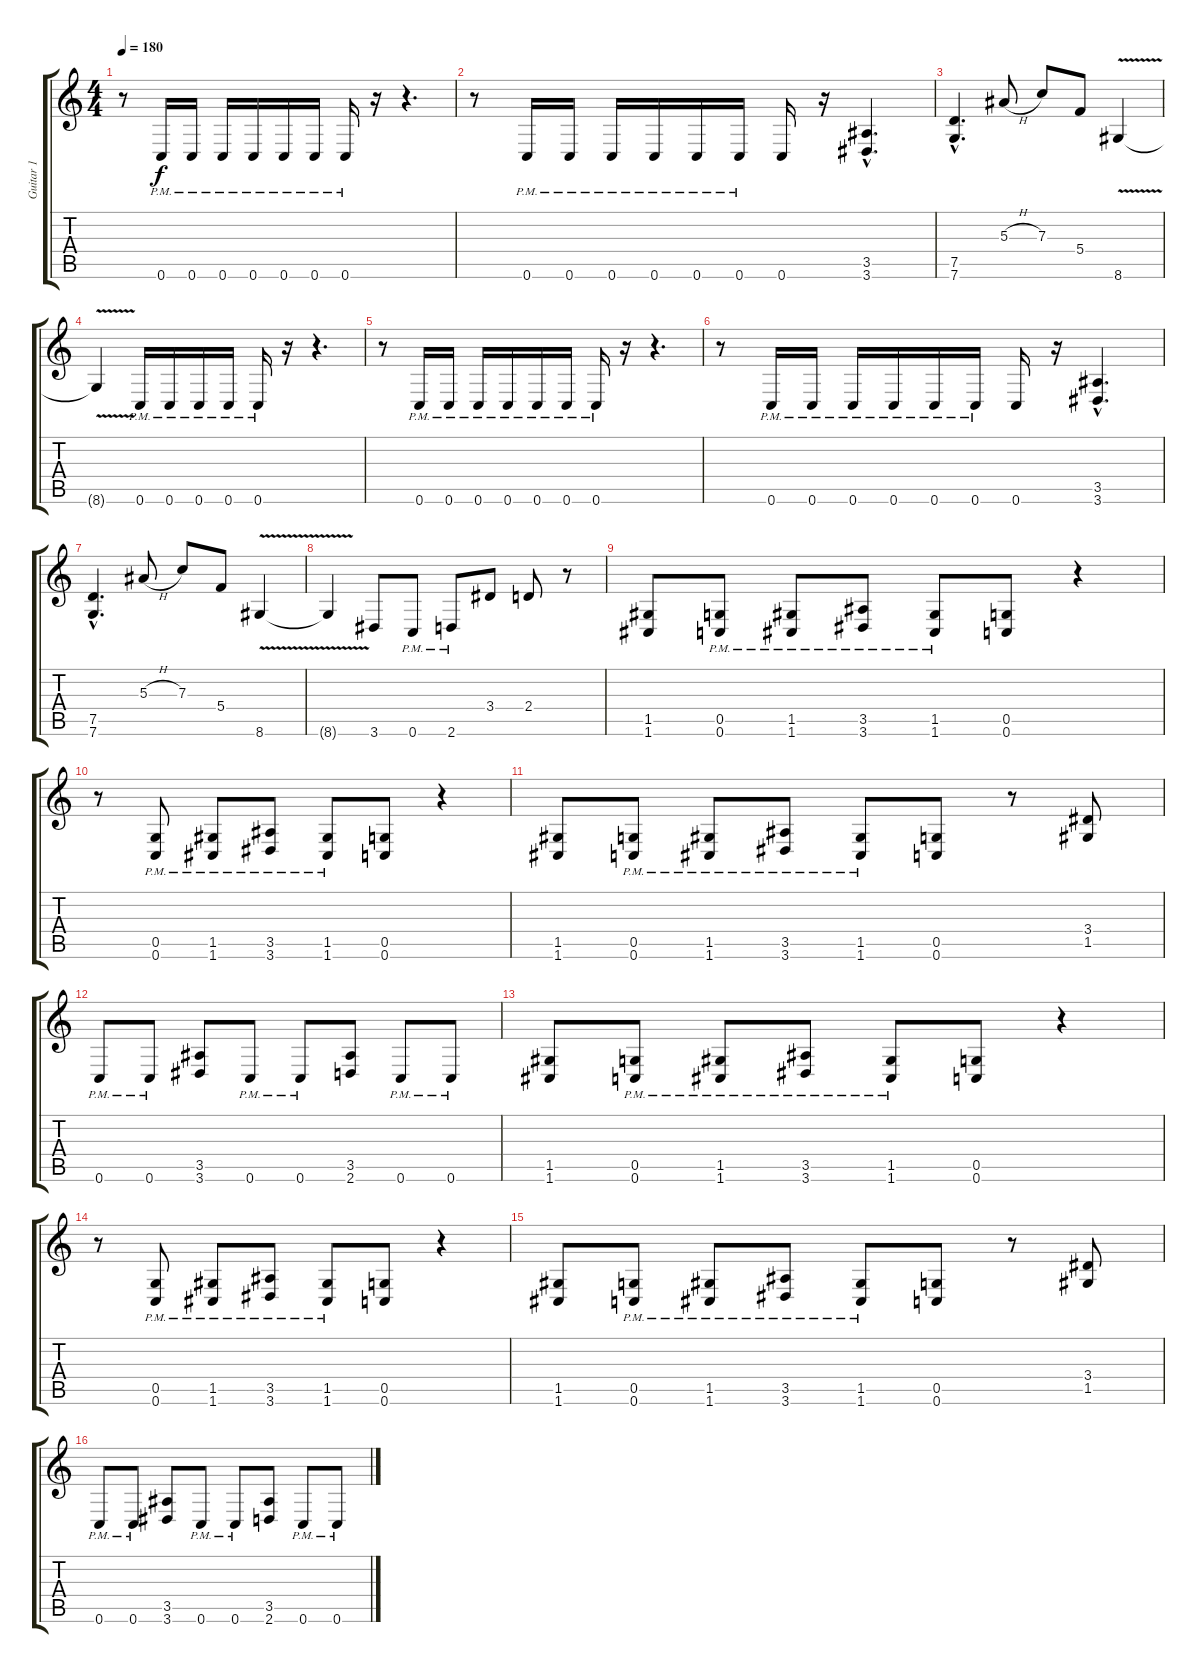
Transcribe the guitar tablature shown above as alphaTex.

\track ("Guitar 1" "Guitar 1") {instrument distortionguitar}
\staff {score tabs}
\tuning (D4 A3 F3 C3 G2 C2) {hide}
\ts (4 4)
\tempo 180
\clef g2
\ks c
r.8{dy f} 0.6{pm}.16 0.6{pm}.16 0.6{pm}.16 0.6{pm}.16 0.6{pm}.16 0.6{pm}.16 0.6{pm}.16 r.16 r.4{d} |
r.8 0.6{pm}.16 0.6{pm}.16 0.6{pm}.16 0.6{pm}.16 0.6{pm}.16 0.6{pm}.16 0.6.16 r.16 (3.5{hac} 3.6{hac}).4{d} |
(7.5{hac} 7.6{hac}).4{d} 5.3{h}.8 7.3.8 5.4.8 8.6{v}.4 |
8.6{t}.4 0.6{pm}.16 0.6{pm}.16 0.6{pm}.16 0.6{pm}.16 0.6{pm}.16 r.16 r.4{d} |
r.8 0.6{pm}.16 0.6{pm}.16 0.6{pm}.16 0.6{pm}.16 0.6{pm}.16 0.6{pm}.16 0.6{pm}.16 r.16 r.4{d} |
r.8 0.6{pm}.16 0.6{pm}.16 0.6{pm}.16 0.6{pm}.16 0.6{pm}.16 0.6{pm}.16 0.6.16 r.16 (3.5{hac} 3.6{hac}).4{d} |
(7.5{hac} 7.6{hac}).4{d} 5.3{h}.8 7.3.8 5.4.8 8.6{v}.4 |
8.6{t}.4 3.6.8 0.6{pm}.8 2.6{pm}.8 3.4.8 2.4.8 r.8 |
(1.5 1.6).8 (0.5{pm} 0.6).8 (1.5 1.6{pm}).8 (3.5 3.6{pm}).8 (1.5 1.6{pm}).8 (0.5 0.6).8 r.4 |
r.8 (0.5 0.6{pm}).8 (1.5 1.6{pm}).8 (3.5 3.6{pm}).8 (1.5 1.6{pm}).8 (0.5 0.6).8 r.4 |
(1.5 1.6).8 (0.5{pm} 0.6).8 (1.5{pm} 1.6).8 (3.5{pm} 3.6).8 (1.5{pm} 1.6).8 (0.5 0.6).8 r.8 (3.4 1.5).8 |
0.6{pm}.8 0.6{pm}.8 (3.5 3.6).8 0.6{pm}.8 0.6{pm}.8 (3.5 2.6).8 0.6{pm}.8 0.6{pm}.8 |
(1.5 1.6).8 (0.5{pm} 0.6).8 (1.5 1.6{pm}).8 (3.5 3.6{pm}).8 (1.5 1.6{pm}).8 (0.5 0.6).8 r.4 |
r.8 (0.5 0.6{pm}).8 (1.5 1.6{pm}).8 (3.5 3.6{pm}).8 (1.5 1.6{pm}).8 (0.5 0.6).8 r.4 |
(1.5 1.6).8 (0.5{pm} 0.6).8 (1.5{pm} 1.6).8 (3.5{pm} 3.6).8 (1.5{pm} 1.6).8 (0.5 0.6).8 r.8 (3.4 1.5).8 |
0.6{pm}.8 0.6{pm}.8 (3.5 3.6).8 0.6{pm}.8 0.6{pm}.8 (3.5 2.6).8 0.6{pm}.8 0.6{pm}.8
